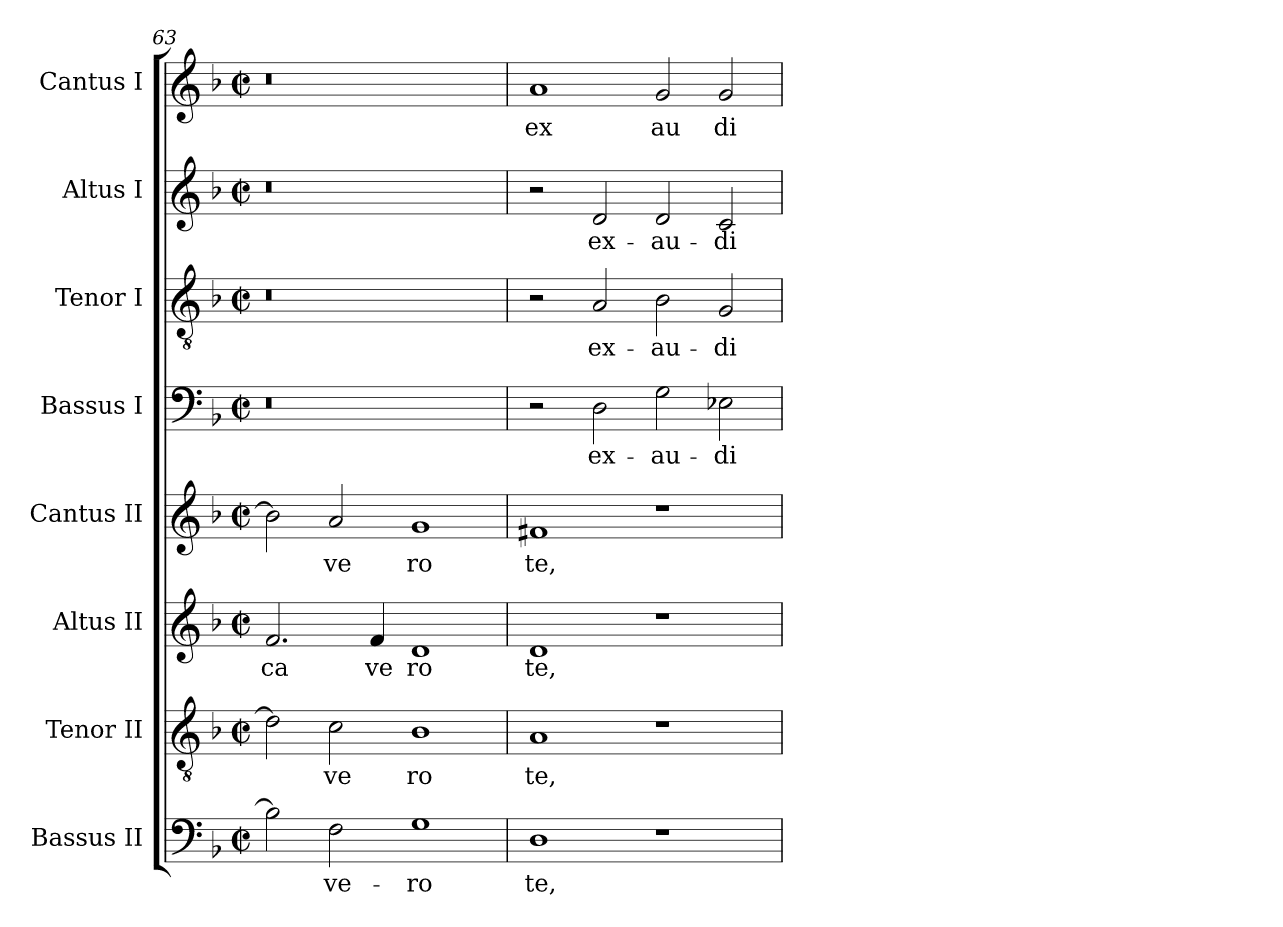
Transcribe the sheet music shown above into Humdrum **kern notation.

**kern	**text	**kern	**text	**kern	**text	**kern	**text	**kern	**text	**kern	**text	**kern	**text	**kern	**text
*part8	*part8	*part7	*part7	*part6	*part6	*part5	*part5	*part4	*part4	*part3	*part3	*part2	*part2	*part1	*part1
*staff8	*staff8	*staff7	*staff7	*staff6	*staff6	*staff5	*staff5	*staff4	*staff4	*staff3	*staff3	*staff2	*staff2	*staff1	*staff1
*I"Bassus II	*	*I"Tenor II	*	*I"Altus II	*	*I"Cantus II	*	*I"Bassus I	*	*I"Tenor I	*	*I"Altus I	*	*I"Cantus I	*
*clefF4	*	*clefGv2	*	*clefG2	*	*clefG2	*	*clefF4	*	*clefGv2	*	*clefG2	*	*clefG2	*
*k[b-]	*	*k[b-]	*	*k[b-]	*	*k[b-]	*	*k[b-]	*	*k[b-]	*	*k[b-]	*	*k[b-]	*
*F:	*	*F:	*	*F:	*	*F:	*	*F:	*	*F:	*	*F:	*	*F:	*
*M2/2	*	*M2/2	*	*M2/2	*	*M2/2	*	*M2/2	*	*M2/2	*	*M2/2	*	*M2/2	*
*met(c|)	*	*met(c|)	*	*met(c|)	*	*met(c|)	*	*met(c|)	*	*met(c|)	*	*met(c|)	*	*met(c|)	*
=63	=63	=63	=63	=63	=63	=63	=63	=63	=63	=63	=63	=63	=63	=63	=63
!	!	!	!	!	!LO:LY:b:cj	!	!	!	!	!	!	!	!	!	!
2B-\]	.	2d\]	.	2.f/	ca	2b-\]	.	0r	.	0r	.	0r	.	0r	.
!	!LO:LY:b:cj	!	!LO:LY:b:cj	!	!	!	!LO:LY:b:cj	!	!	!	!	!	!	!	!
2F\	-ve-	2c\	ve	.	.	2a/	ve	.	.	.	.	.	.	.	.
!	!	!	!	!	!LO:LY:b:cj	!	!	!	!	!	!	!	!	!	!
.	.	.	.	4f/	ve	.	.	.	.	.	.	.	.	.	.
!	!LO:LY:b:cj	!	!LO:LY:b:cj	!	!LO:LY:b:cj	!	!LO:LY:b:cj	!	!	!	!	!	!	!	!
1G	-ro	1B-	ro	1d	ro	1g	ro	.	.	.	.	.	.	.	.
=64	=64	=64	=64	=64	=64	=64	=64	=64	=64	=64	=64	=64	=64	=64	=64
!	!LO:LY:b:cj	!	!LO:LY:b:cj	!	!LO:LY:b:cj	!	!LO:LY:b:cj	!	!	!	!	!	!	!	!LO:LY:b:cj
1D	te,	1A	te,	1d	te,	1f#X	te,	2r	.	2r	.	2r	.	1a	ex
!	!	!	!	!	!	!	!	!	!LO:LY:b:cj	!	!LO:LY:b:cj	!	!LO:LY:b:cj	!	!
.	.	.	.	.	.	.	.	2D\	ex-	2A/	ex-	2d/	ex-	.	.
!	!	!	!	!	!	!	!	!	!LO:LY:b:cj	!	!LO:LY:b:cj	!	!LO:LY:b:cj	!	!LO:LY:b:cj
1r	.	1r	.	1r	.	1r	.	2G\	-au-	2B-\	-au-	2d/	-au-	2g/	au
!	!	!	!	!	!	!	!	!	!LO:LY:b:cj	!	!LO:LY:b:cj	!	!LO:LY:b:cj	!	!LO:LY:b:cj
.	.	.	.	.	.	.	.	2E-X\	-di	2G/	-di	2c/	-di	2g/	di
=	=	=	=	=	=	=	=	=	=	=	=	=	=	=	=
*-	*-	*-	*-	*-	*-	*-	*-	*-	*-	*-	*-	*-	*-	*-	*-
